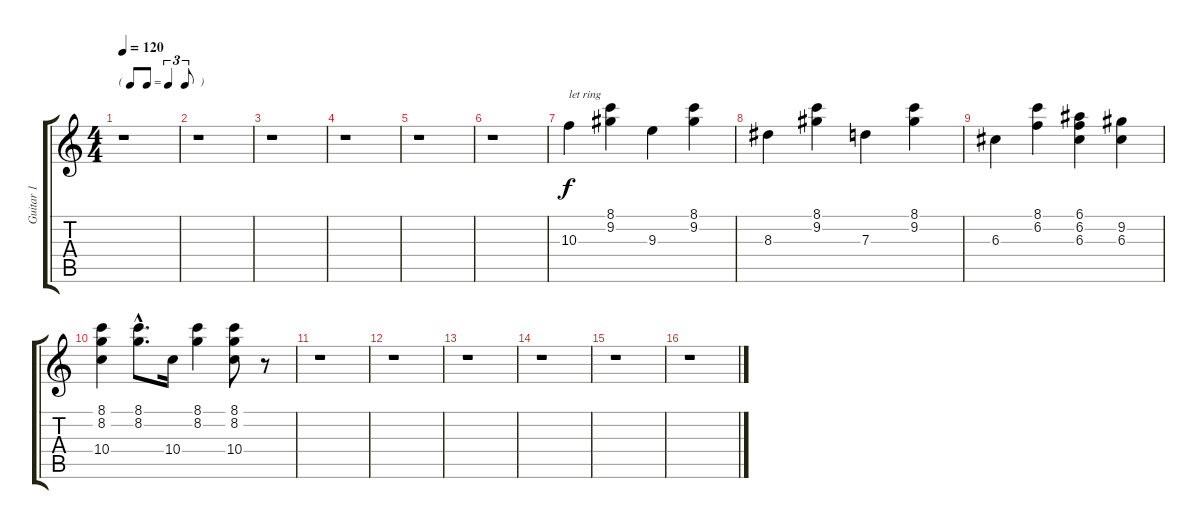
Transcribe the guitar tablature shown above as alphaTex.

\track ("Guitar 1" "Guitar 1") {instrument acousticguitarsteel}
\staff {score tabs}
\tuning (E4 B3 G3 D3 A2 E2) {hide}
\ts (4 4)
\tf triplet8th
\tempo 120
\clef g2
\ks c
r.1{dy f} |
r.1 |
r.1 |
r.1 |
r.1 |
r.1 |
10.3.4{txt "let ring"} (8.1 9.2).4 9.3.4 (8.1 9.2).4 |
8.3.4 (8.1 9.2).4 7.3.4 (8.1 9.2).4 |
6.3.4 (8.1 6.2).4 (6.1 6.2 6.3).4 (9.2 6.3).4 |
(8.1 8.2 10.4).4 (8.1{hac} 8.2{hac}).8{d} 10.4.16 (8.1 8.2).4 (8.1 8.2 10.4).8 r.8 |
r.1 |
r.1 |
r.1 |
r.1 |
r.1 |
r.1
